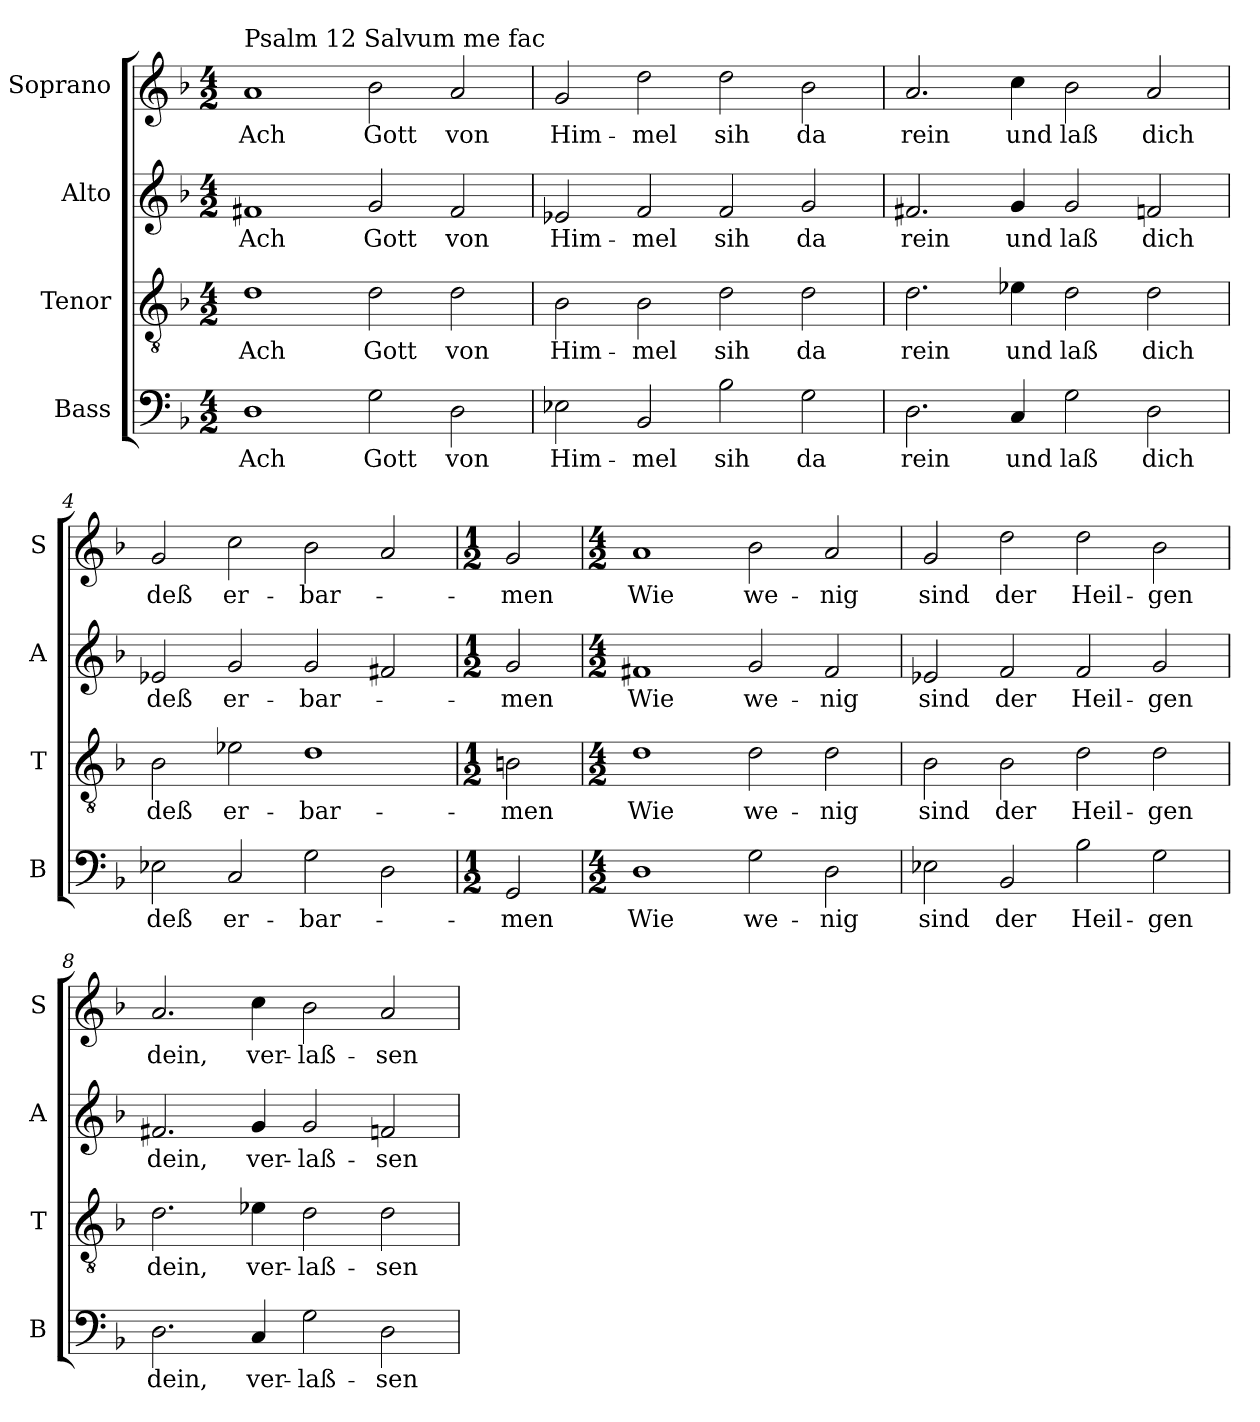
**kern	**text	**kern	**text	**kern	**text	**kern	**text
*part4	*part4	*part3	*part3	*part2	*part2	*part1	*part1
*staff4	*staff4	*staff3	*staff3	*staff2	*staff2	*staff1	*staff1
*I"Bass	*	*I"Tenor	*	*I"Alto	*	*I"Soprano	*
*I'B	*	*I'T	*	*I'A	*	*I'S	*
*clefF4	*	*clefGv2	*	*clefG2	*	*clefG2	*
*k[b-]	*	*k[b-]	*	*k[b-]	*	*k[b-]	*
*F:	*	*F:	*	*F:	*	*F:	*
*M4/2	*	*M4/2	*	*M4/2	*	*M4/2	*
=1	=1	=1	=1	=1	=1	=1	=1
!	!	!	!	!	!	!LO:TX:a:t=Psalm 12 Salvum me fac	!
!	!LO:LY:b	!	!LO:LY:b	!	!LO:LY:b	!	!LO:LY:b
1D	Ach	1d	Ach	1f#X	Ach	1a	Ach
!	!LO:LY:b	!	!LO:LY:b	!	!LO:LY:b	!	!LO:LY:b
2G\	Gott	2d\	Gott	2g/	Gott	2b-\	Gott
!	!LO:LY:b	!	!LO:LY:b	!	!LO:LY:b	!	!LO:LY:b
2D\	von	2d\	von	2f#/	von	2a/	von
=2	=2	=2	=2	=2	=2	=2	=2
!	!LO:LY:b	!	!LO:LY:b	!	!LO:LY:b	!	!LO:LY:b
2E-X\	Him-	2B-\	Him-	2e-X/	Him-	2g/	Him-
!	!LO:LY:b	!	!LO:LY:b	!	!LO:LY:b	!	!LO:LY:b
2BB-/	-mel	2B-\	-mel	2f/	-mel	2dd\	-mel
!	!LO:LY:b	!	!LO:LY:b	!	!LO:LY:b	!	!LO:LY:b
2B-\	sih	2d\	sih	2f/	sih	2dd\	sih
!	!LO:LY:b	!	!LO:LY:b	!	!LO:LY:b	!	!LO:LY:b
2G\	da	2d\	da	2g/	da	2b-\	da
=3	=3	=3	=3	=3	=3	=3	=3
!	!LO:LY:b	!	!LO:LY:b	!	!LO:LY:b	!	!LO:LY:b
2.D\	rein	2.d\	rein	2.f#X/	rein	2.a/	rein
!	!LO:LY:b	!	!LO:LY:b	!	!LO:LY:b	!	!LO:LY:b
4C/	und	4e-X\	und	4g/	und	4cc\	und
!	!LO:LY:b	!	!LO:LY:b	!	!LO:LY:b	!	!LO:LY:b
2G\	laß	2d\	laß	2g/	laß	2b-\	laß
!	!LO:LY:b	!	!LO:LY:b	!	!LO:LY:b	!	!LO:LY:b
2D\	dich	2d\	dich	2fn/	dich	2a/	dich
!!LO:LB:g=z
=4	=4	=4	=4	=4	=4	=4	=4
!	!LO:LY:b	!	!LO:LY:b	!	!LO:LY:b	!	!LO:LY:b
2E-X\	deß	2B-\	deß	2e-X/	deß	2g/	deß
!	!LO:LY:b	!	!LO:LY:b	!	!LO:LY:b	!	!LO:LY:b
2C/	er-	2e-X\	er-	2g/	er-	2cc\	er-
!	!LO:LY:b	!	!LO:LY:b	!	!LO:LY:b	!	!LO:LY:b
2G\	-bar-	1d	-bar-	2g/	-bar-	2b-\	-bar-
2D\	.	.	.	2f#X/	.	2a/	.
=5	=5	=5	=5	=5	=5	=5	=5
*M1/2	*	*M1/2	*	*M1/2	*	*M1/2	*
!	!LO:LY:b	!	!LO:LY:b	!	!LO:LY:b	!	!LO:LY:b
2GG/	-men	2Bn\	-men	2g/	-men	2g/	-men
=6	=6	=6	=6	=6	=6	=6	=6
*M4/2	*	*M4/2	*	*M4/2	*	*M4/2	*
!	!LO:LY:b	!	!LO:LY:b	!	!LO:LY:b	!	!LO:LY:b
1D	Wie	1d	Wie	1f#X	Wie	1a	Wie
!	!LO:LY:b	!	!LO:LY:b	!	!LO:LY:b	!	!LO:LY:b
2G\	we-	2d\	we-	2g/	we-	2b-\	we-
!	!LO:LY:b	!	!LO:LY:b	!	!LO:LY:b	!	!LO:LY:b
2D\	-nig	2d\	-nig	2f#/	-nig	2a/	-nig
=7	=7	=7	=7	=7	=7	=7	=7
!	!LO:LY:b	!	!LO:LY:b	!	!LO:LY:b	!	!LO:LY:b
2E-X\	sind	2B-\	sind	2e-X/	sind	2g/	sind
!	!LO:LY:b	!	!LO:LY:b	!	!LO:LY:b	!	!LO:LY:b
2BB-/	der	2B-\	der	2f/	der	2dd\	der
!	!LO:LY:b	!	!LO:LY:b	!	!LO:LY:b	!	!LO:LY:b
2B-\	Heil-	2d\	Heil-	2f/	Heil-	2dd\	Heil-
!	!LO:LY:b	!	!LO:LY:b	!	!LO:LY:b	!	!LO:LY:b
2G\	-gen	2d\	-gen	2g/	-gen	2b-\	-gen
!!LO:PB:g=z
=8	=8	=8	=8	=8	=8	=8	=8
!	!LO:LY:b	!	!LO:LY:b	!	!LO:LY:b	!	!LO:LY:b
2.D\	dein,	2.d\	dein,	2.f#X/	dein,	2.a/	dein,
!	!LO:LY:b	!	!LO:LY:b	!	!LO:LY:b	!	!LO:LY:b
4C/	ver-	4e-X\	ver-	4g/	ver-	4cc\	ver-
!	!LO:LY:b	!	!LO:LY:b	!	!LO:LY:b	!	!LO:LY:b
2G\	-laß-	2d\	-laß-	2g/	-laß-	2b-\	-laß-
!	!LO:LY:b	!	!LO:LY:b	!	!LO:LY:b	!	!LO:LY:b
2D\	-sen	2d\	-sen	2fn/	-sen	2a/	-sen
=	=	=	=	=	=	=	=
*-	*-	*-	*-	*-	*-	*-	*-
